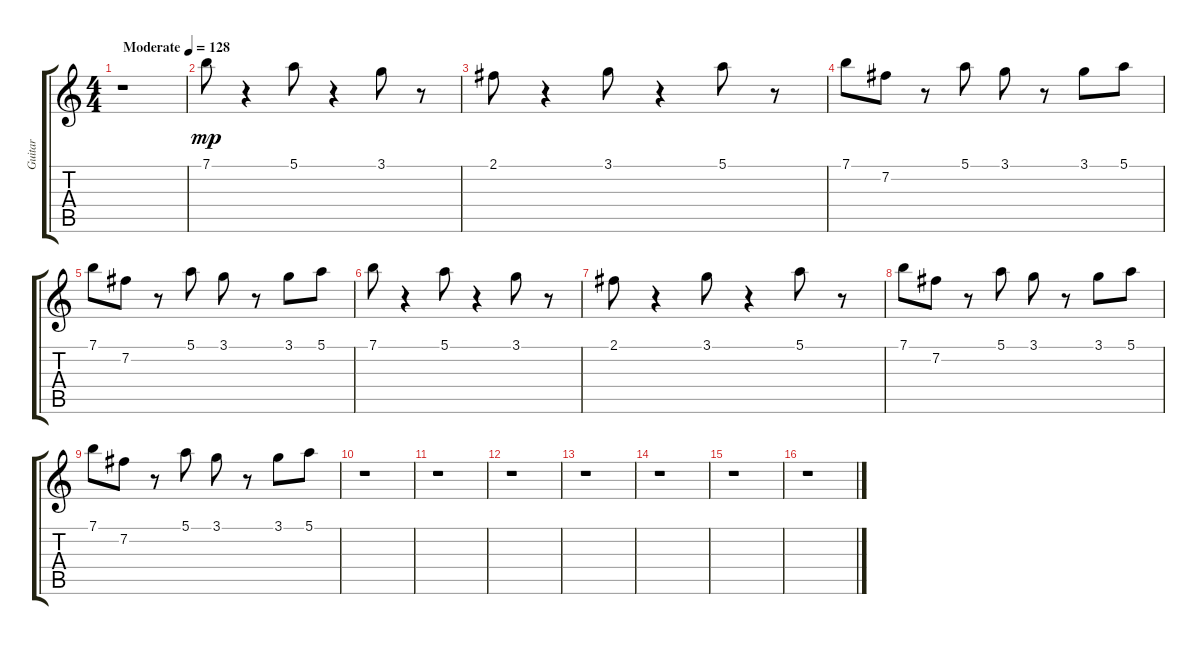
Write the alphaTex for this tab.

\track ("Guitar" "Guitar") {instrument acousticguitarsteel}
\staff {score tabs}
\tuning (E4 B3 G3 D3 A2 E2) {hide}
\ts (4 4)
\tempo (128 "Moderate")
\clef g2
\ks c
r.1{dy mp instrument acousticguitarsteel} |
7.1.8 r.4 5.1.8 r.4 3.1.8 r.8 |
2.1.8 r.4 3.1.8 r.4 5.1.8 r.8 |
7.1.8 7.2.8 r.8 5.1.8 3.1.8 r.8 3.1.8 5.1.8 |
7.1.8 7.2.8 r.8 5.1.8 3.1.8 r.8 3.1.8 5.1.8 |
7.1.8 r.4 5.1.8 r.4 3.1.8 r.8 |
2.1.8 r.4 3.1.8 r.4 5.1.8 r.8 |
7.1.8 7.2.8 r.8 5.1.8 3.1.8 r.8 3.1.8 5.1.8 |
7.1.8 7.2.8 r.8 5.1.8 3.1.8 r.8 3.1.8 5.1.8 |
r.1 |
r.1 |
r.1 |
r.1 |
r.1 |
r.1 |
r.1
